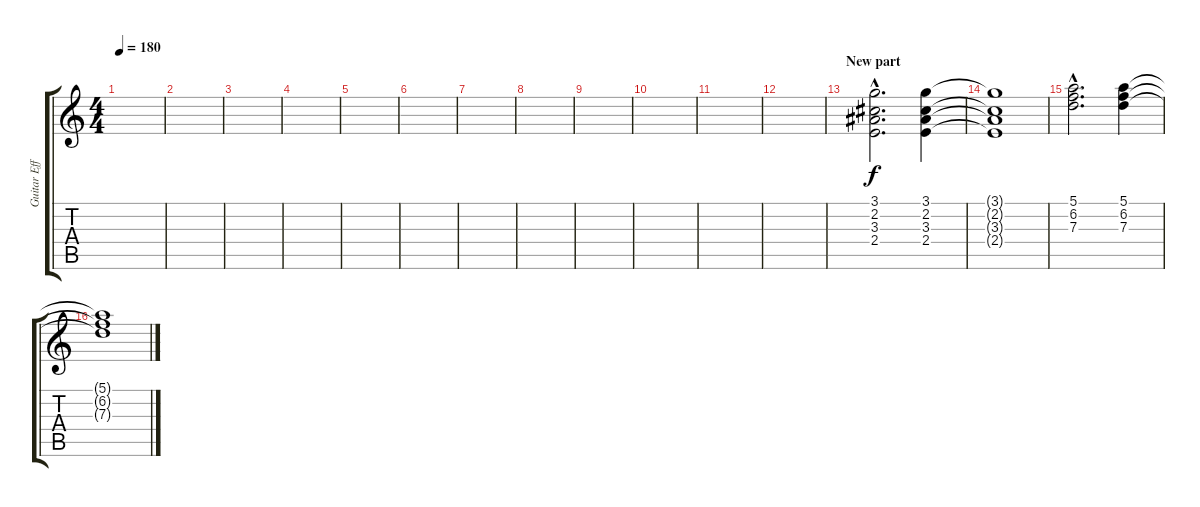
\track ("Guitar Effects" "Guitar Eff") {instrument distortionguitar}
\staff {score tabs}
\tuning (E4 B3 G3 D3 A2 E2) {hide}
\ts (4 4)
\tempo 180
\clef g2
\ks c
|
|
|
|
|
|
|
|
|
|
|
|
\section ("" "New part")
(3.1{hac} 2.2{hac} 3.3{hac} 2.4{hac}).2{d instrument distortionguitar} (3.1 2.2 3.3 2.4).4 |
(3.1{t} 2.2{t} 3.3{t} 2.4{t}).1 |
(5.1{hac} 6.2{hac} 7.3{hac}).2{d} (5.1 6.2 7.3).4 |
(5.1{t} 6.2{t} 7.3{t}).1
